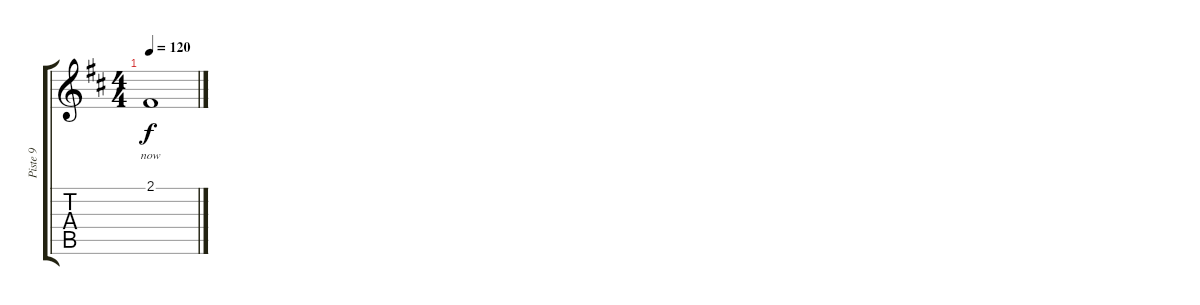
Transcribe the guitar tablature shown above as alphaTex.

\track ("Piste 9" "Piste 9") {instrument synthvoice}
\staff {score tabs}
\tuning (E4 B3 G3 D3 A2 E2) {hide}
\ts (4 4)
\tempo 120
\clef g2
\ks d
2.1{t}.1{lyrics (0 "") lyrics (1 "now") lyrics (2 "") lyrics (3 "") lyrics (4 "") dy f}
